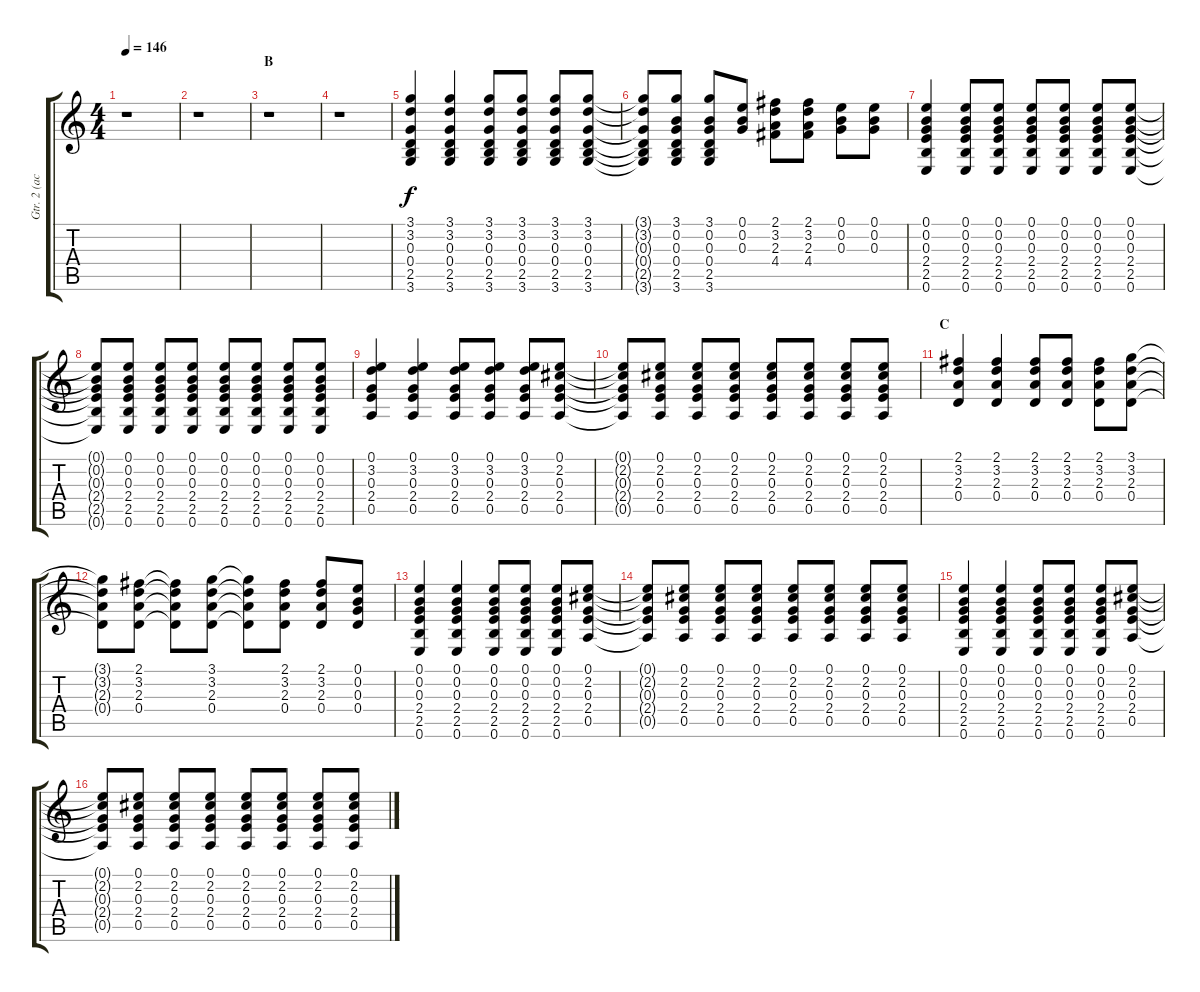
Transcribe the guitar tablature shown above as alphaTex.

\track ("Gtr. 2 (acoustic)" "Gtr. 2 (ac") {instrument acousticguitarsteel}
\staff {score tabs}
\tuning (E4 B3 G3 D3 A2 E2) {hide}
\ts (4 4)
\tempo 146
\clef g2
\ks c
r.1{dy f} |
r.1 |
\section ("" "B")
r.1 |
r.1 |
(3.1 3.2 0.3 0.4 2.5 3.6).4 (3.1 3.2 0.3 0.4 2.5 3.6).4 (3.1 3.2 0.3 0.4 2.5 3.6).8 (3.1 3.2 0.3 0.4 2.5 3.6).8 (3.1 3.2 0.3 0.4 2.5 3.6).8 (3.1 3.2 0.3 0.4 2.5 3.6).8 |
(3.1{t} 3.2{t} 0.3{t} 0.4{t} 2.5{t} 3.6{t}).8 (3.1 0.2 0.3 0.4 2.5 3.6).8 (3.1 0.2 0.3 0.4 2.5 3.6).8 (0.1 0.2 0.3).8 (2.1 3.2 2.3 4.4).8 (2.1 3.2 2.3 4.4).8 (0.1 0.2 0.3).8 (0.1 0.2 0.3).8 |
(0.1 0.2 0.3 2.4 2.5 0.6).4 (0.1 0.2 0.3 2.4 2.5 0.6).8 (0.1 0.2 0.3 2.4 2.5 0.6).8 (0.1 0.2 0.3 2.4 2.5 0.6).8 (0.1 0.2 0.3 2.4 2.5 0.6).8 (0.1 0.2 0.3 2.4 2.5 0.6).8 (0.1 0.2 0.3 2.4 2.5 0.6).8 |
(0.1{t} 0.2{t} 0.3{t} 2.4{t} 2.5{t} 0.6{t}).8 (0.1 0.2 0.3 2.4 2.5 0.6).8 (0.1 0.2 0.3 2.4 2.5 0.6).8 (0.1 0.2 0.3 2.4 2.5 0.6).8 (0.1 0.2 0.3 2.4 2.5 0.6).8 (0.1 0.2 0.3 2.4 2.5 0.6).8 (0.1 0.2 0.3 2.4 2.5 0.6).8 (0.1 0.2 0.3 2.4 2.5 0.6).8 |
(0.1 3.2 0.3 2.4 0.5).4 (0.1 3.2 0.3 2.4 0.5).4 (0.1 3.2 0.3 2.4 0.5).8 (0.1 3.2 0.3 2.4 0.5).8 (0.1 3.2 0.3 2.4 0.5).8 (0.1 2.2 0.3 2.4 0.5).8 |
(0.1{t} 2.2{t} 0.3{t} 2.4{t} 0.5{t}).8 (0.1 2.2 0.3 2.4 0.5).8 (0.1 2.2 0.3 2.4 0.5).8 (0.1 2.2 0.3 2.4 0.5).8 (0.1 2.2 0.3 2.4 0.5).8 (0.1 2.2 0.3 2.4 0.5).8 (0.1 2.2 0.3 2.4 0.5).8 (0.1 2.2 0.3 2.4 0.5).8 |
\section ("" "C")
(2.1 3.2 2.3 0.4).4 (2.1 3.2 2.3 0.4).4 (2.1 3.2 2.3 0.4).8 (2.1 3.2 2.3 0.4).8 (2.1 3.2 2.3 0.4).8 (3.1 3.2 2.3 0.4).8 |
(3.1{t} 3.2{t} 2.3{t} 0.4{t}).8 (2.1 3.2 2.3 0.4).8 (2.1{t} 3.2{t} 2.3{t} 0.4{t}).8 (3.1 3.2 2.3 0.4).8 (3.1{t} 3.2{t} 2.3{t} 0.4{t}).8 (2.1 3.2 2.3 0.4).8 (2.1 3.2 2.3 0.4).8 (0.1 0.2 0.3 0.4).8 |
(0.1 0.2 0.3 2.4 2.5 0.6).4 (0.1 0.2 0.3 2.4 2.5 0.6).4 (0.1 0.2 0.3 2.4 2.5 0.6).8 (0.1 0.2 0.3 2.4 2.5 0.6).8 (0.1 0.2 0.3 2.4 2.5 0.6).8 (0.1 2.2 0.3 2.4 0.5).8 |
(0.1{t} 2.2{t} 0.3{t} 2.4{t} 0.5{t}).8 (0.1 2.2 0.3 2.4 0.5).8 (0.1 2.2 0.3 2.4 0.5).8 (0.1 2.2 0.3 2.4 0.5).8 (0.1 2.2 0.3 2.4 0.5).8 (0.1 2.2 0.3 2.4 0.5).8 (0.1 2.2 0.3 2.4 0.5).8 (0.1 2.2 0.3 2.4 0.5).8 |
(0.1 0.2 0.3 2.4 2.5 0.6).4 (0.1 0.2 0.3 2.4 2.5 0.6).4 (0.1 0.2 0.3 2.4 2.5 0.6).8 (0.1 0.2 0.3 2.4 2.5 0.6).8 (0.1 0.2 0.3 2.4 2.5 0.6).8 (0.1 2.2 0.3 2.4 0.5).8 |
(0.1{t} 2.2{t} 0.3{t} 2.4{t} 0.5{t}).8 (0.1 2.2 0.3 2.4 0.5).8 (0.1 2.2 0.3 2.4 0.5).8 (0.1 2.2 0.3 2.4 0.5).8 (0.1 2.2 0.3 2.4 0.5).8 (0.1 2.2 0.3 2.4 0.5).8 (0.1 2.2 0.3 2.4 0.5).8 (0.1 2.2 0.3 2.4 0.5).8
